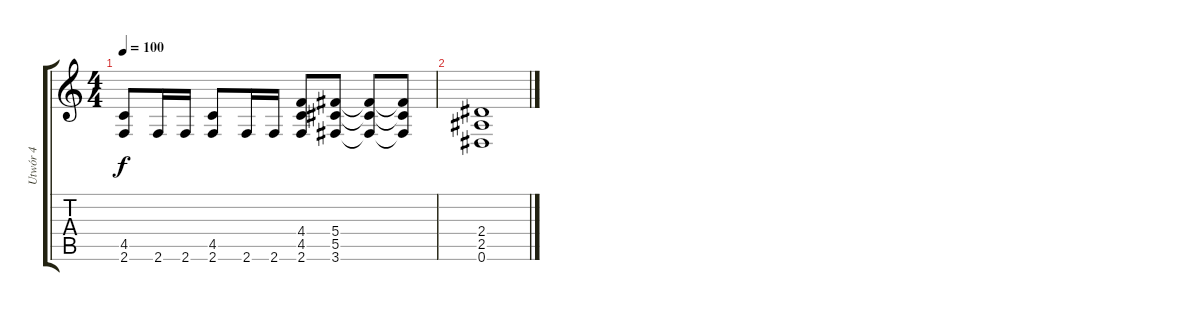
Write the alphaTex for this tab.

\track ("Utwór 4" "Utwór 4") {instrument overdrivenguitar}
\staff {score tabs}
\tuning (Eb4 Bb3 Gb3 Db3 Ab2 Eb2) {hide}
\ts (4 4)
\tempo 100
\clef g2
\ks c
(4.5 2.6).8{dy f} 2.6.16 2.6.16 (4.5 2.6).8 2.6.16 2.6.16 (4.4 4.5 2.6).8 (5.4 5.5 3.6).8 (5.4{t} 5.5{t} 3.6{t}).8 (5.4{t} 5.5{t} 3.6{t}).8 |
(2.4 2.5 0.6).1
